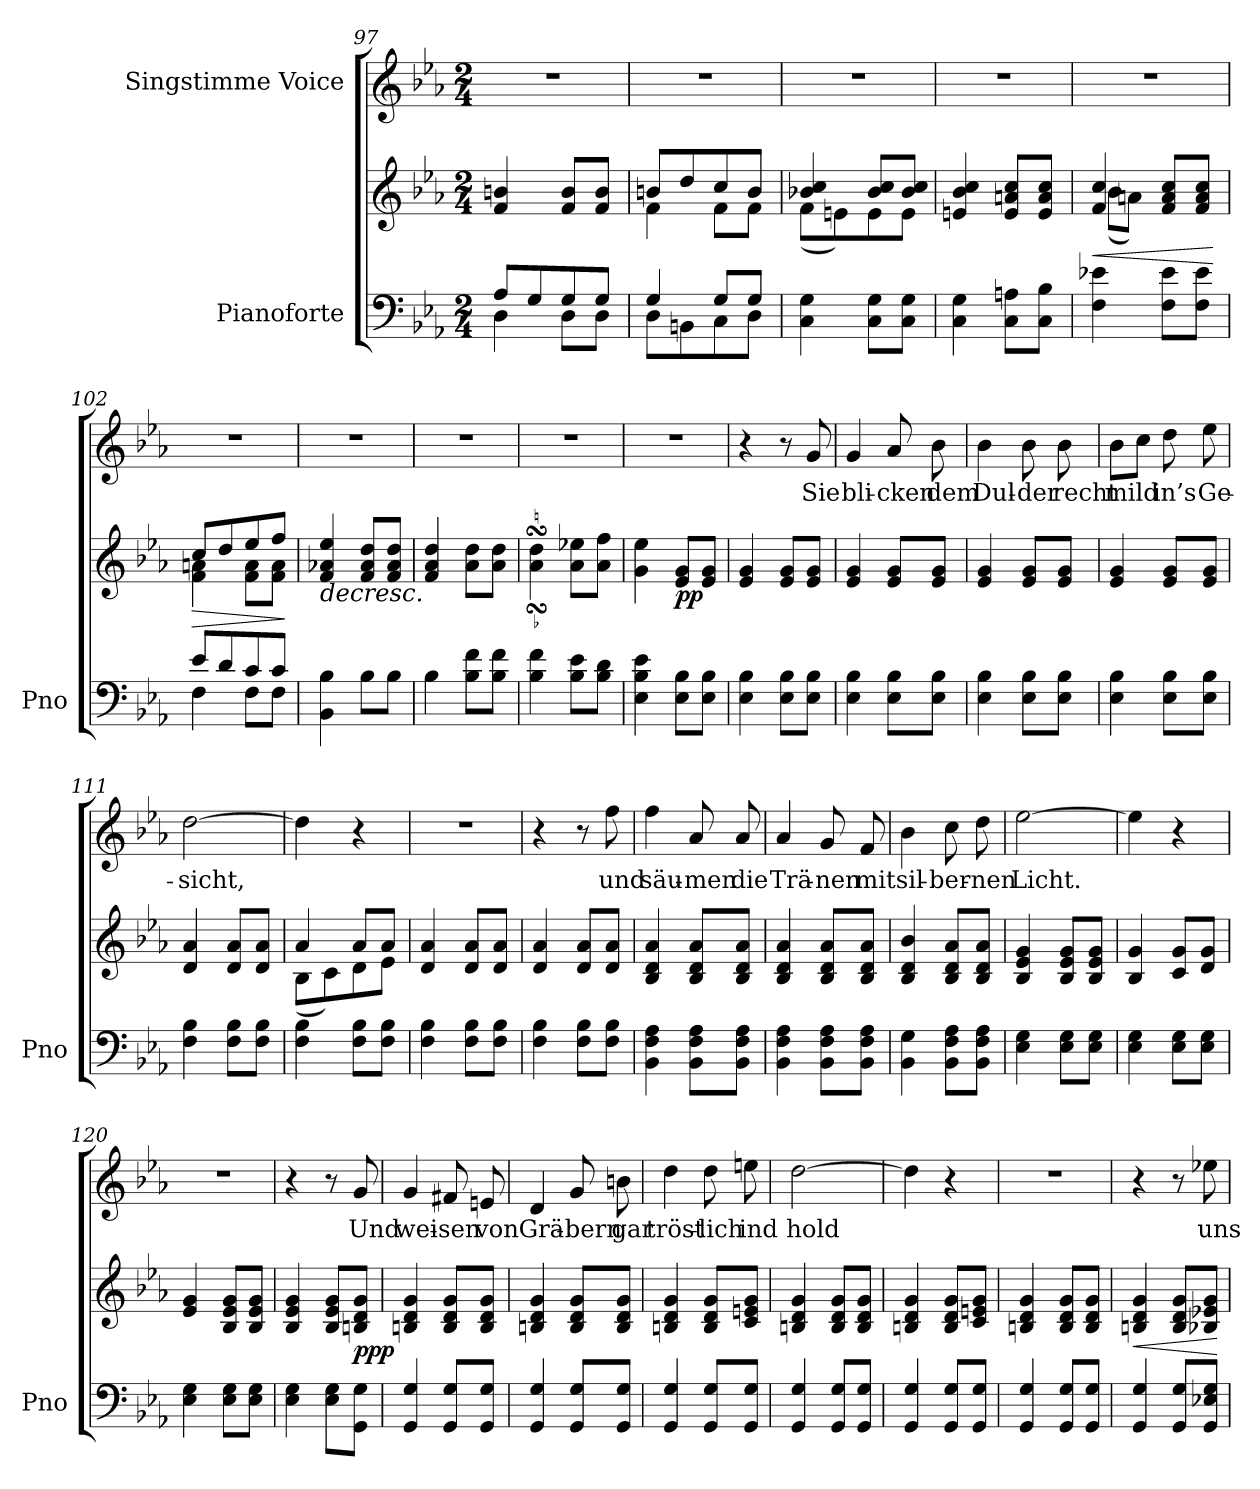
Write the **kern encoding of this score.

**kern	**kern	**dynam	**kern	**text
*part2	*part2	*part2	*part1	*part1
*staff3	*staff2	*staff2/3	*staff1	*staff1
*I"Pianoforte	*	*	*I"Singstimme                       Voice	*
*I'Pno	*	*	*	*
*clefF4	*clefG2	*	*clefG2	*
*k[b-e-a-]	*k[b-e-a-]	*	*k[b-e-a-]	*
*M2/4	*M2/4	*	*M2/4	*
=97	=97	=97	=97	=97
*^	*	*	*	*
8A-/L	4D\	4f/ 4bn/	.	2r	.
8G/	.	.	.	.	.
8G/	8D\L	8f/ 8b/L	.	.	.
8G/J	8D\J	8f/ 8b/J	.	.	.
=98	=98	=98	=98	=98	=98
*	*	*^	*	*	*
4G/	8D\L	8bn/L	4f\	.	2r	.
.	8BBn\	8dd/	.	.	.	.
8G/L	8C\	8cc/	8f\L	.	.	.
8G/J	8D\J	8b/J	8f\J	.	.	.
*v	*v	*	*	*	*	*
=99	=99	=99	=99	=99	=99
4C\ 4G\	4b-X/ 4cc/	(8f\L	.	2r	.
.	.	8en\)	.	.	.
8C\ 8G\L	8b-/ 8cc/L	8e\	.	.	.
8C\ 8G\J	8b-/ 8cc/J	8e\J	.	.	.
=100	=100	=100	=100	=100	=100
!	!LO:TX:b:i:t=cresc.	!	!	!	!
*	*v	*v	*	*	*
4C\ 4G\	4en/ 4b-/ 4cc/	.	2r	.
8C\ 8An\L	8e/ 8an/ 8cc/L	.	.	.
8C\ 8B-\J	8e/ 8a/ 8cc/J	.	.	.
=101	=101	=101	=101	=101
!	!	!LO:HP:b	!	!
*	*^	*	*	*
4F\ 4e-X\	4f/ 4cc/	(8b-\L	<	2r	.
.	.	8an\J)	.	.	.
8F\ 8e-\L	8f/ 8a/ 8cc/L	4ryy	.	.	.
8F\ 8e-\J	8f/ 8a/ 8cc/J	.	.	.	.
*	*v	*v	*	*	*
.	.	[	.	.
=102	=102	=102	=102	=102
*^	*	*	*	*
!	!	!	!LO:HP:b	!	!
*	*	*^	*	*	*
8e-/L	4F\	8cc/L	4f\ 4an\	>	2r	.
8d/	.	8dd/	.	.	.	.
8c/	8F\L	8ee-/	8f\ 8a\L	.	.	.
8c/J	8F\J	8ff/J	8f\ 8a\J	.	.	.
*v	*v	*	*	*	*	*
*	*v	*v	*	*	*
.	.	]	.	.
=103	=103	=103	=103	=103
!	!LO:TX:b:i:t=decresc.	!	!	!
4BB-\ 4B-\	4f/ 4a-X/ 4ee-/	.	2r	.
8B-\L	8f/ 8a-/ 8dd/L	.	.	.
8B-\J	8f/ 8a-/ 8dd/J	.	.	.
=104	=104	=104	=104	=104
4B-\	4f/ 4a-/ 4dd/	.	2r	.
8B-\ 8f\L	8a-\ 8dd\L	.	.	.
8B-\ 8f\J	8a-\ 8dd\J	.	.	.
=105	=105	=105	=105	=105
4B-\ 4f\	4a-\sSSS 4dd\sSSS	.	2r	.
8B-\ 8e-\L	8a-\ 8ee-\L	.	.	.
8B-\ 8d\J	8a-\ 8ff\J	.	.	.
=106	=106	=106	=106	=106
4E-\ 4B-\ 4e-\	4g\ 4ee-\	.	2r	.
!	!	!LO:DY:b	!	!
8E-\ 8B-\L	8e-/ 8g/L	pp	.	.
8E-\ 8B-\J	8e-/ 8g/J	.	.	.
=107	=107	=107	=107	=107
4E-\ 4B-\	4e-/ 4g/	.	4r	.
8E-\ 8B-\L	8e-/ 8g/L	.	8r	.
8E-\ 8B-\J	8e-/ 8g/J	.	8g/	Sie
=108	=108	=108	=108	=108
4E-\ 4B-\	4e-/ 4g/	.	4g/	bli-
8E-\ 8B-\L	8e-/ 8g/L	.	8a-/	-cken
8E-\ 8B-\J	8e-/ 8g/J	.	8b-\	dem
=109	=109	=109	=109	=109
4E-\ 4B-\	4e-/ 4g/	.	4b-\	Dul-
8E-\ 8B-\L	8e-/ 8g/L	.	8b-\	-der
8E-\ 8B-\J	8e-/ 8g/J	.	8b-\	recht
=110	=110	=110	=110	=110
4E-\ 4B-\	4e-/ 4g/	.	8b-\L	mild
.	.	.	8cc\J	.
8E-\ 8B-\L	8e-/ 8g/L	.	8dd\	in’s
8E-\ 8B-\J	8e-/ 8g/J	.	8ee-\	Ge-
=111	=111	=111	=111	=111
4F\ 4B-\	4d/ 4a-/	.	[2dd\	-sicht,
8F\ 8B-\L	8d/ 8a-/L	.	.	.
8F\ 8B-\J	8d/ 8a-/J	.	.	.
=112	=112	=112	=112	=112
*	*^	*	*	*
4F\ 4B-\	4a-/	(8B-\L	.	4dd\]	.
.	.	8c\)	.	.	.
8F\ 8B-\L	8a-/L	8d\	.	4r	.
8F\ 8B-\J	8a-/J	8e-\J	.	.	.
*	*v	*v	*	*	*
=113	=113	=113	=113	=113
4F\ 4B-\	4d/ 4a-/	.	2r	.
8F\ 8B-\L	8d/ 8a-/L	.	.	.
8F\ 8B-\J	8d/ 8a-/J	.	.	.
=114	=114	=114	=114	=114
4F\ 4B-\	4d/ 4a-/	.	4r	.
8F\ 8B-\L	8d/ 8a-/L	.	8r	.
8F\ 8B-\J	8d/ 8a-/J	.	8ff\	und
=115	=115	=115	=115	=115
4BB-\ 4F\ 4A-\	4B-/ 4d/ 4a-/	.	4ff\	säu-
8BB-\ 8F\ 8A-\L	8B-/ 8d/ 8a-/L	.	8a-/	-men
8BB-\ 8F\ 8A-\J	8B-/ 8d/ 8a-/J	.	8a-/	die
=116	=116	=116	=116	=116
4BB-\ 4F\ 4A-\	4B-/ 4d/ 4a-/	.	4a-/	Trä-
8BB-\ 8F\ 8A-\L	8B-/ 8d/ 8a-/L	.	8g/	-nen
8BB-\ 8F\ 8A-\J	8B-/ 8d/ 8a-/J	.	8f/	mit
=117	=117	=117	=117	=117
4BB-\ 4G\	4B-/ 4d/ 4b-/	.	4b-\	sil-
8BB-\ 8F\ 8A-\L	8B-/ 8d/ 8a-/L	.	8cc\	-ber-
8BB-\ 8F\ 8A-\J	8B-/ 8d/ 8a-/J	.	8dd\	-nen
=118	=118	=118	=118	=118
4E-\ 4G\	4B-/ 4e-/ 4g/	.	[2ee-\	Licht.
8E-\ 8G\L	8B-/ 8e-/ 8g/L	.	.	.
8E-\ 8G\J	8B-/ 8e-/ 8g/J	.	.	.
=119	=119	=119	=119	=119
4E-\ 4G\	4B-/ 4g/	.	4ee-\]	.
8E-\ 8G\L	8c/ 8g/L	.	4r	.
8E-\ 8G\J	8d/ 8g/J	.	.	.
=120	=120	=120	=120	=120
4E-\ 4G\	4e-/ 4g/	.	2r	.
8E-\ 8G\L	8B-/ 8e-/ 8g/L	.	.	.
8E-\ 8G\J	8B-/ 8e-/ 8g/J	.	.	.
=121	=121	=121	=121	=121
4E-\ 4G\	4B-/ 4e-/ 4g/	.	4r	.
8E-\ 8G\L	8B-/ 8e-/ 8g/L	.	8r	.
!	!	!LO:DY:b	!	!
8GG\ 8G\J	8Bn/ 8d/ 8g/J	ppp	8g/	Und
=122	=122	=122	=122	=122
4GG/ 4G/	4Bn/ 4d/ 4g/	.	4g/	wei-
8GG/ 8G/L	8B/ 8d/ 8g/L	.	8f#X/	-sen
8GG/ 8G/J	8B/ 8d/ 8g/J	.	8en/	von
=123	=123	=123	=123	=123
4GG/ 4G/	4Bn/ 4d/ 4g/	.	4d/	Grä-
8GG/ 8G/L	8B/ 8d/ 8g/L	.	8g/	-bern
8GG/ 8G/J	8B/ 8d/ 8g/J	.	8bn\	gar
=124	=124	=124	=124	=124
4GG/ 4G/	4Bn/ 4d/ 4g/	.	4dd\	tröst-
8GG/ 8G/L	8B/ 8d/ 8g/L	.	8dd\	-lich
8GG/ 8G/J	8c/ 8en/ 8g/J	.	8een\	ind
=125	=125	=125	=125	=125
4GG/ 4G/	4Bn/ 4d/ 4g/	.	[2dd\	hold
8GG/ 8G/L	8B/ 8d/ 8g/L	.	.	.
8GG/ 8G/J	8B/ 8d/ 8g/J	.	.	.
=126	=126	=126	=126	=126
4GG/ 4G/	4Bn/ 4d/ 4g/	.	4dd\]	.
8GG/ 8G/L	8B/ 8d/ 8g/L	.	4r	.
8GG/ 8G/J	8c/ 8en/ 8g/J	.	.	.
=127	=127	=127	=127	=127
4GG/ 4G/	4Bn/ 4d/ 4g/	.	2r	.
8GG/ 8G/L	8B/ 8d/ 8g/L	.	.	.
8GG/ 8G/J	8B/ 8d/ 8g/J	.	.	.
=128	=128	=128	=128	=128
!	!	!LO:HP:b	!	!
4GG/ 4G/	4Bn/ 4d/ 4g/	<	4r	.
8GG/ 8G/L	8B/ 8d/ 8g/L	.	8r	.
8GG/ 8E-X/ 8G/J	8B-X/ 8e-X/ 8g/J	.	8ee-X\	uns
.	.	[	.	.
=	=	=	=	=
*-	*-	*-	*-	*-
